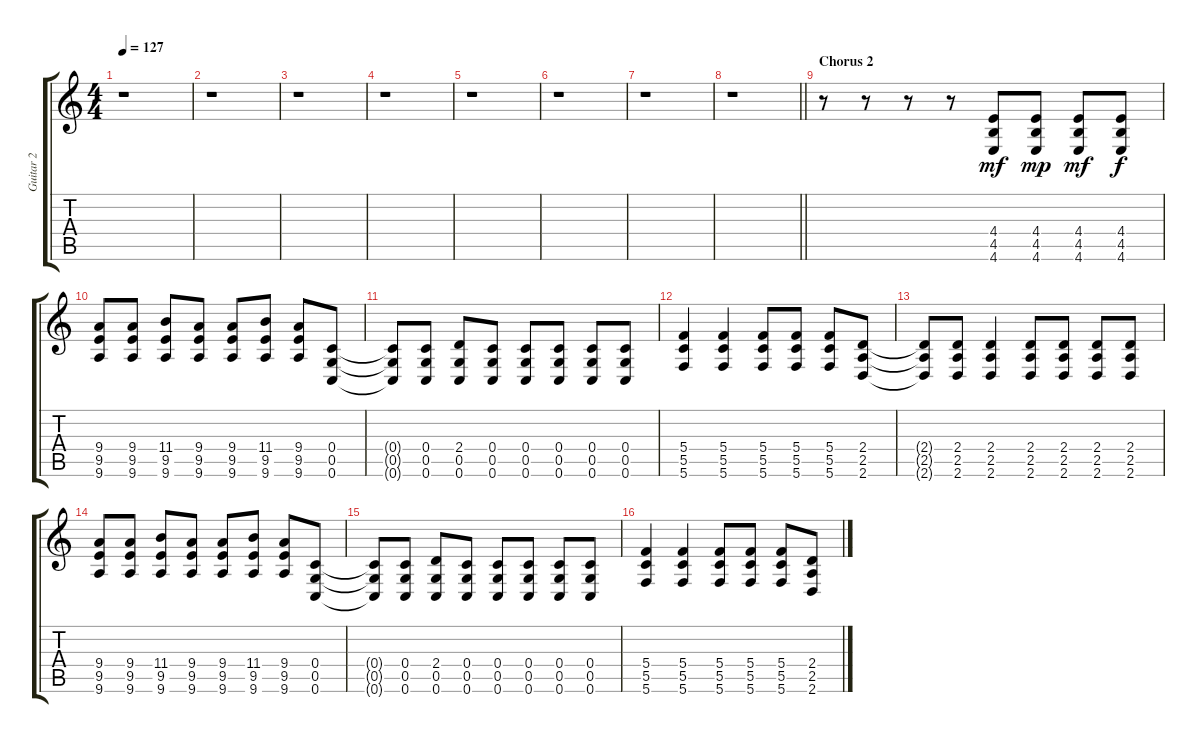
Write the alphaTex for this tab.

\track ("Guitar 2" "Guitar 2") {instrument overdrivenguitar}
\staff {score tabs}
\tuning (D4 A3 F3 C3 G2 C2) {hide}
\ts (4 4)
\tempo 127
\clef g2
\ks c
r.1{dy f} |
r.1 |
r.1 |
r.1 |
r.1 |
r.1 |
r.1 |
\barLineRight lightlight
r.1 |
\section ("" "Chorus 2")
r.8 r.8 r.8 r.8 (4.4 4.5 4.6).8{dy mf} (4.4 4.5 4.6).8{dy mp} (4.4 4.5 4.6).8{dy mf} (4.4 4.5 4.6).8{dy f} |
(9.4 9.5 9.6).8 (9.4 9.5 9.6).8 (11.4 9.5 9.6).8 (9.4 9.5 9.6).8 (9.4 9.5 9.6).8 (11.4 9.5 9.6).8 (9.4 9.5 9.6).8 (0.4 0.5 0.6).8 |
(0.4{t} 0.5{t} 0.6{t}).8 (0.4 0.5 0.6).8 (2.4 0.5 0.6).8 (0.4 0.5 0.6).8 (0.4 0.5 0.6).8 (0.4 0.5 0.6).8 (0.4 0.5 0.6).8 (0.4 0.5 0.6).8 |
(5.4 5.5 5.6).4 (5.4 5.5 5.6).4 (5.4 5.5 5.6).8 (5.4 5.5 5.6).8 (5.4 5.5 5.6).8 (2.4 2.5 2.6).8 |
(2.4{t} 2.5{t} 2.6{t}).8 (2.4 2.5 2.6).8 (2.4 2.5 2.6).4 (2.4 2.5 2.6).8 (2.4 2.5 2.6).8 (2.4 2.5 2.6).8 (2.4 2.5 2.6).8 |
(9.4 9.5 9.6).8 (9.4 9.5 9.6).8 (11.4 9.5 9.6).8 (9.4 9.5 9.6).8 (9.4 9.5 9.6).8 (11.4 9.5 9.6).8 (9.4 9.5 9.6).8 (0.4 0.5 0.6).8 |
(0.4{t} 0.5{t} 0.6{t}).8 (0.4 0.5 0.6).8 (2.4 0.5 0.6).8 (0.4 0.5 0.6).8 (0.4 0.5 0.6).8 (0.4 0.5 0.6).8 (0.4 0.5 0.6).8 (0.4 0.5 0.6).8 |
(5.4 5.5 5.6).4 (5.4 5.5 5.6).4 (5.4 5.5 5.6).8 (5.4 5.5 5.6).8 (5.4 5.5 5.6).8 (2.4 2.5 2.6).8
